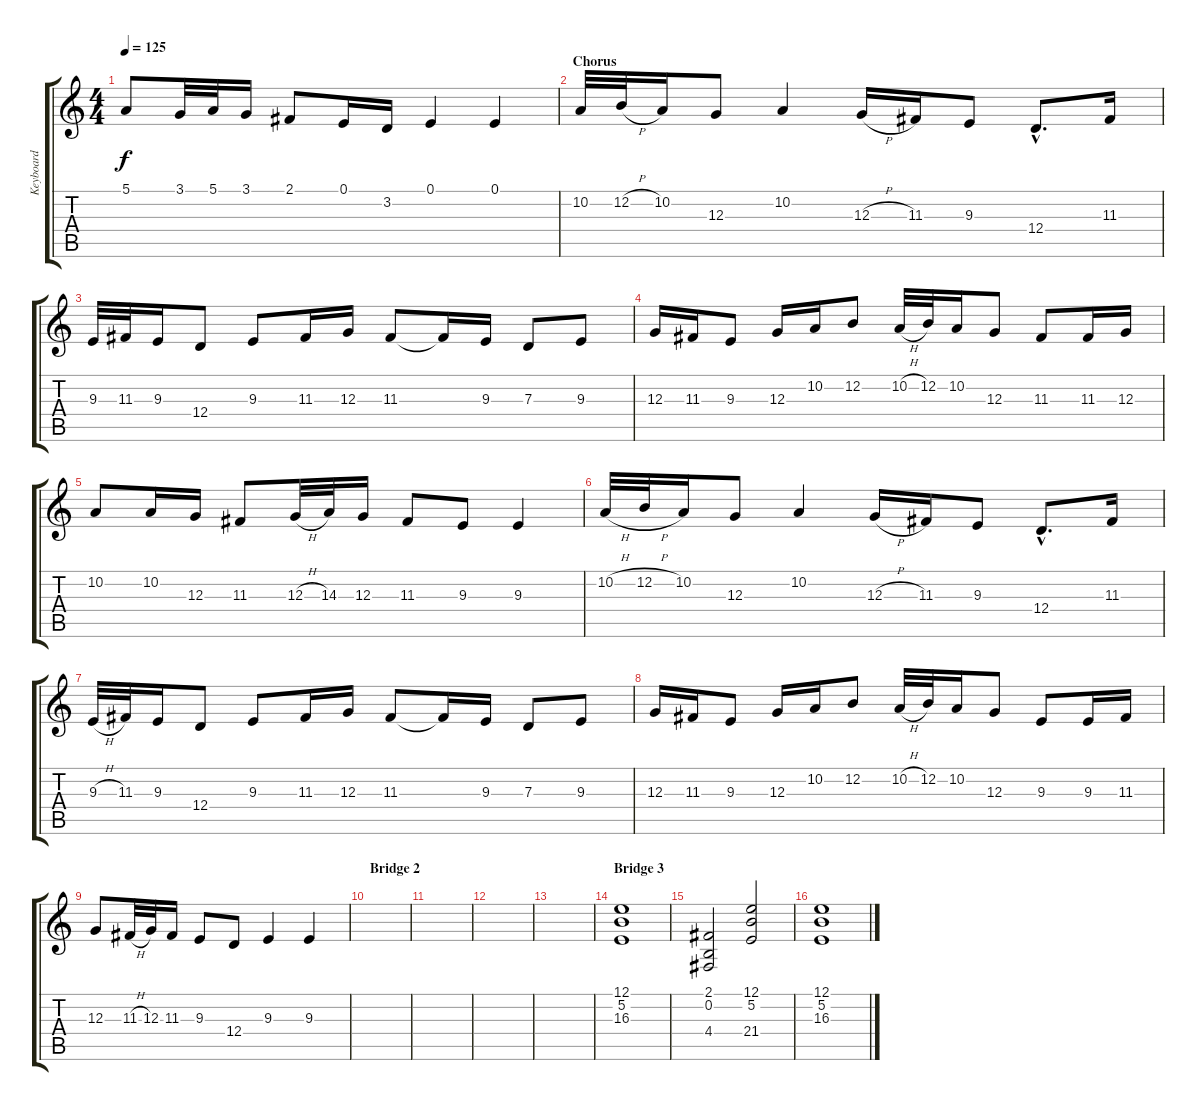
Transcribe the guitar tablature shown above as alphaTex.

\track ("Keyboard" "Keyboard") {instrument stringensemble1}
\staff {score tabs}
\tuning (E4 B3 G3 D3 A2 E2) {hide}
\ts (4 4)
\tempo 125
\clef g2
\ks c
5.1.8{dy f} 3.1.32 5.1.32 3.1.16 2.1.8 0.1.16 3.2.16 0.1.4 0.1.4 |
\section ("" "Chorus")
10.2.32{volume 12 instrument stringensemble1} 12.2{h}.32 10.2.16 12.3.8 10.2.4 12.3{h}.16 11.3.16 9.3.8 12.4{hac}.8{d} 11.3.16 |
9.3.32 11.3.32 9.3.16 12.4.8 9.3.8 11.3.16 12.3.16 11.3.8 11.3{t}.16 9.3.16 7.3.8 9.3.8 |
12.3.16 11.3.16 9.3.8 12.3.16 10.2.16 12.2.8 10.2{h}.32 12.2.32 10.2.16 12.3.8 11.3.8 11.3.16 12.3.16 |
10.2.8 10.2.16 12.3.16 11.3.8 12.3{h}.32 14.3.32 12.3.16 11.3.8 9.3.8 9.3.4 |
10.2{h}.32 12.2{h}.32 10.2.16 12.3.8 10.2.4 12.3{h}.16 11.3.16 9.3.8 12.4{hac}.8{d} 11.3.16 |
9.3{h}.32 11.3.32 9.3.16 12.4.8 9.3.8 11.3.16 12.3.16 11.3.8 11.3{t}.16 9.3.16 7.3.8 9.3.8 |
12.3.16 11.3.16 9.3.8 12.3.16 10.2.16 12.2.8 10.2{h}.32 12.2.32 10.2.16 12.3.8 9.3.8 9.3.16 11.3.16 |
12.3.8 11.3{h}.32 12.3.32 11.3.16 9.3.8 12.4.8 9.3.4 9.3.4 |
\section ("" "Bridge 2")
|
|
|
|
\section ("" "Bridge 3")
(12.1 5.2 16.3).1{volume 11} |
(2.1 0.2 4.4).2 (12.1 5.2 21.4).2 |
(12.1 5.2 16.3).1
